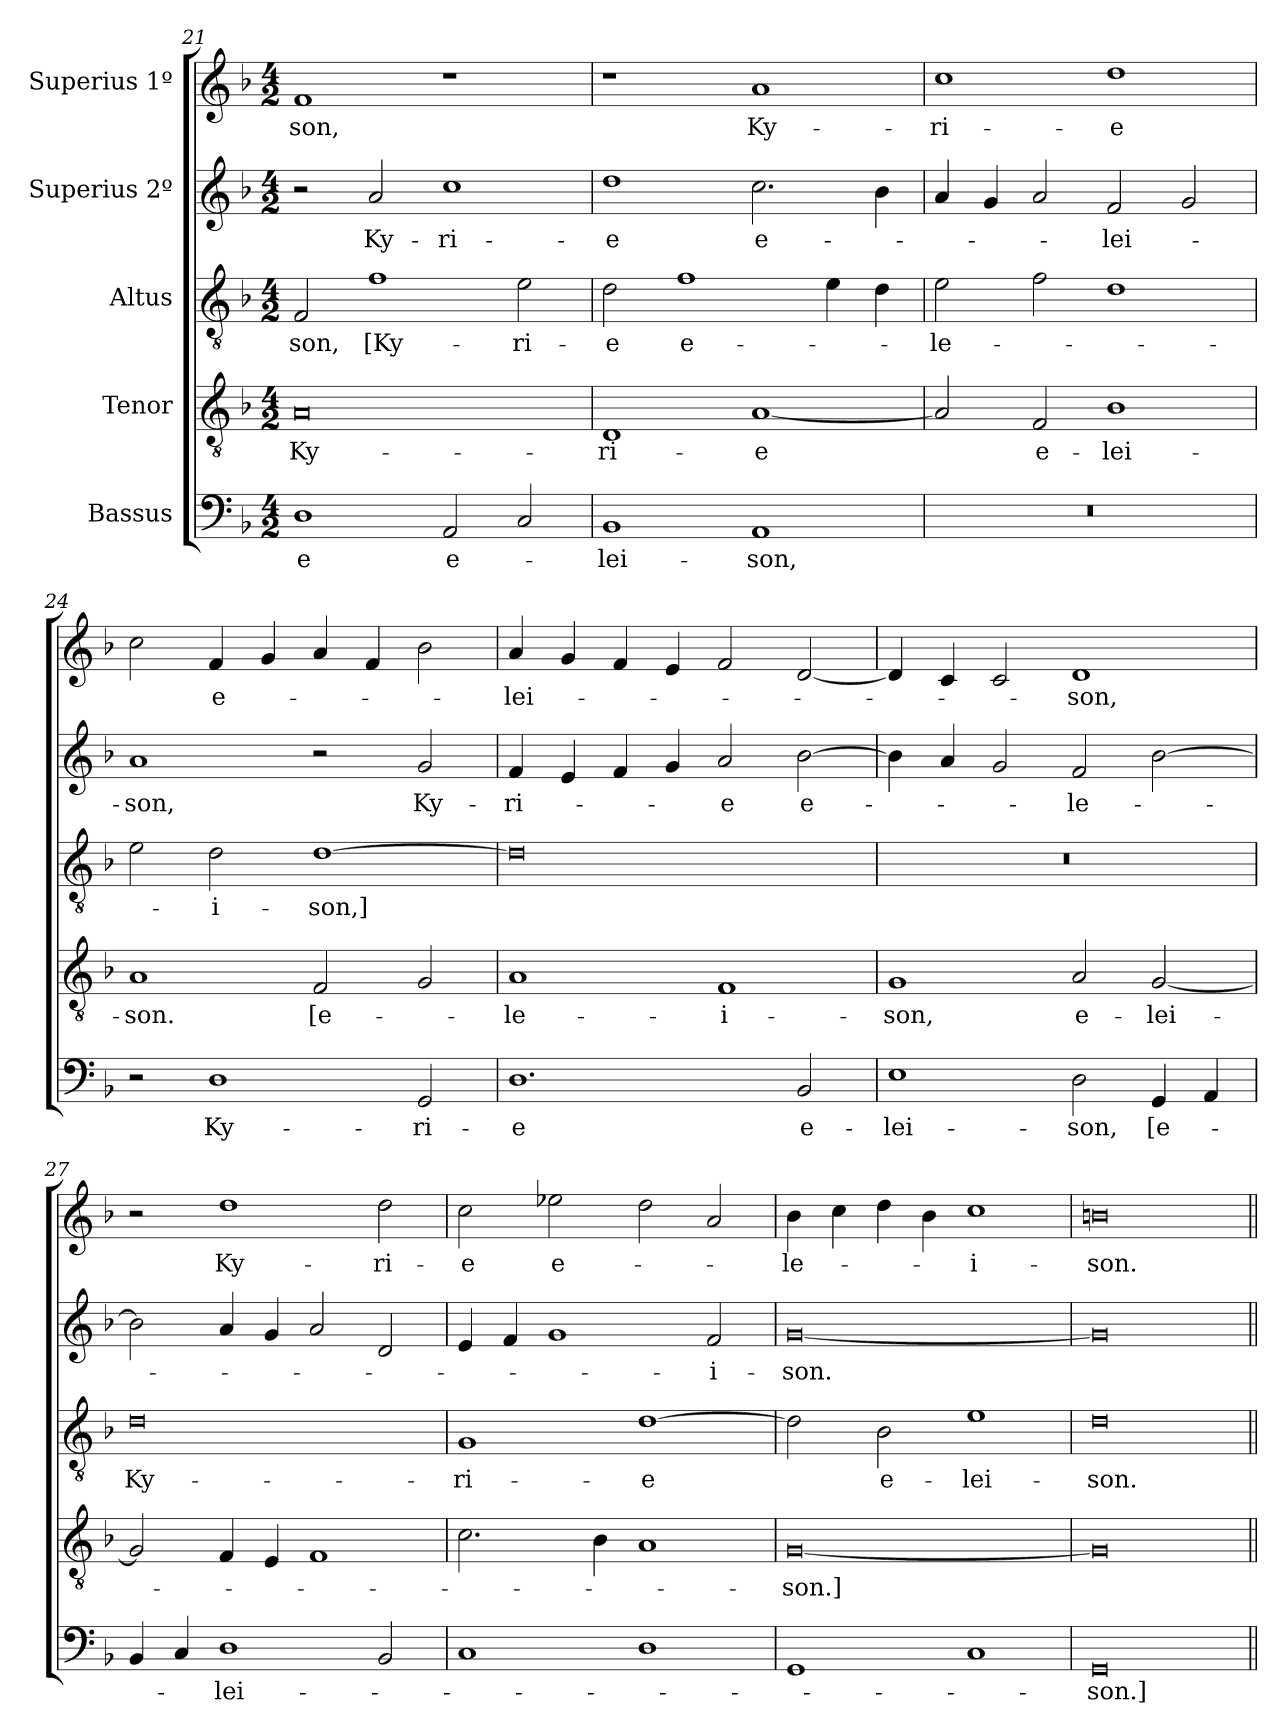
**kern	**text	**kern	**text	**kern	**text	**kern	**text	**kern	**text
*part5	*part5	*part4	*part4	*part3	*part3	*part2	*part2	*part1	*part1
*staff5	*staff5	*staff4	*staff4	*staff3	*staff3	*staff2	*staff2	*staff1	*staff1
*I"Bassus	*	*I"Tenor	*	*I"Altus	*	*I"Superius 2º	*	*I"Superius 1º	*
*clefF4	*	*clefGv2	*	*clefGv2	*	*clefG2	*	*clefG2	*
*k[b-]	*	*k[b-]	*	*k[b-]	*	*k[b-]	*	*k[b-]	*
*M4/2	*	*M4/2	*	*M4/2	*	*M4/2	*	*M4/2	*
=21	=21	=21	=21	=21	=21	=21	=21	=21	=21
1D\	-e	0A/	Ky-	2F/	-son,	2r	.	1f/	-son,
.	.	.	.	1f\	[Ky-	2a/	Ky-	.	.
2AA/	e-	.	.	.	.	1cc\	-ri-	1r	.
2C/	.	.	.	2e\	-ri-	.	.	.	.
=22	=22	=22	=22	=22	=22	=22	=22	=22	=22
1BB-/	-lei-	1D/	-ri-	2d\	-e	1dd\	-e	1r	.
.	.	.	.	1f\	e-	.	.	.	.
1AA/	-son,	[1A/	-e	.	.	2.cc\	e-	1a/	Ky-
.	.	.	.	4e\	.	.	.	.	.
.	.	.	.	4d\	.	4b-\	.	.	.
=23	=23	=23	=23	=23	=23	=23	=23	=23	=23
0r	.	2A/]	.	2e\	-le-	4a/	.	1cc\	-ri-
.	.	.	.	.	.	4g/	.	.	.
.	.	2F/	e-	2f\	.	2a/	.	.	.
.	.	1B-\	-lei-	1d\	.	2f/	-lei-	1dd\	-e
.	.	.	.	.	.	2g/	.	.	.
=24	=24	=24	=24	=24	=24	=24	=24	=24	=24
2r	.	1A/	-son.	2e\	.	1a/	-son,	2cc\	.
1D\	Ky-	.	.	2d\	-i-	.	.	4f/	e-
.	.	.	.	.	.	.	.	4g/	.
.	.	2F/	[e-	[1d\	-son,]	2r	.	4a/	.
.	.	.	.	.	.	.	.	4f/	.
2GG/	-ri-	2G/	.	.	.	2g/	Ky-	2b-\	.
=25	=25	=25	=25	=25	=25	=25	=25	=25	=25
1.D\	-e	1A/	-le-	0d\]	.	4f/	-ri-	4a/	-lei-
.	.	.	.	.	.	4e/	.	4g/	.
.	.	.	.	.	.	4f/	.	4f/	.
.	.	.	.	.	.	4g/	.	4e/	.
.	.	1F/	-i-	.	.	2a/	-e	2f/	.
2BB-/	e-	.	.	.	.	[2b-\	e-	[2d/	.
=26	=26	=26	=26	=26	=26	=26	=26	=26	=26
1E\	-lei-	1G/	-son,	0r	.	4b-\]	.	4d/]	.
.	.	.	.	.	.	4a/	.	4c/	.
.	.	.	.	.	.	2g/	.	2c/	.
2D\	-son,	2A/	e-	.	.	2f/	-le-	1d/	-son,
4GG/	[e-	[2G/	-lei-	.	.	[2b-\	.	.	.
4AA/	.	.	.	.	.	.	.	.	.
=27	=27	=27	=27	=27	=27	=27	=27	=27	=27
4BB-/	.	2G/]	.	0d\	Ky-	2b-\]	.	2r	.
4C/	.	.	.	.	.	.	.	.	.
1D\	-lei-	4F/	.	.	.	4a/	.	1dd\	Ky-
.	.	4E/	.	.	.	4g/	.	.	.
.	.	1F/	.	.	.	2a/	.	.	.
2BB-/	.	.	.	.	.	2d/	.	2dd\	-ri-
=28	=28	=28	=28	=28	=28	=28	=28	=28	=28
1C/	.	2.c\	.	1G/	-ri-	4e/	.	2cc\	-e
.	.	.	.	.	.	4f/	.	.	.
.	.	.	.	.	.	1g/	.	2ee-X\	e-
.	.	4B-\	.	.	.	.	.	.	.
1D\	.	1A/	.	[1d\	-e	.	.	2dd\	.
.	.	.	.	.	.	2f/	-i-	2a/	.
=29	=29	=29	=29	=29	=29	=29	=29	=29	=29
1GG/	.	[0G/	-son.]	2d\]	.	[0g/	-son.	4b-\	-le-
.	.	.	.	.	.	.	.	4cc\	.
.	.	.	.	2B-\	e-	.	.	4dd\	.
.	.	.	.	.	.	.	.	4b-\	.
1C/	.	.	.	1e\	-lei-	.	.	1cc\	-i-
=30	=30	=30	=30	=30	=30	=30	=30	=30	=30
0GG/	-son.]	0G/]	.	0d\	-son.	0g/]	.	0bn\	-son.
=||	=||	=||	=||	=||	=||	=||	=||	=||	=||
*-	*-	*-	*-	*-	*-	*-	*-	*-	*-
